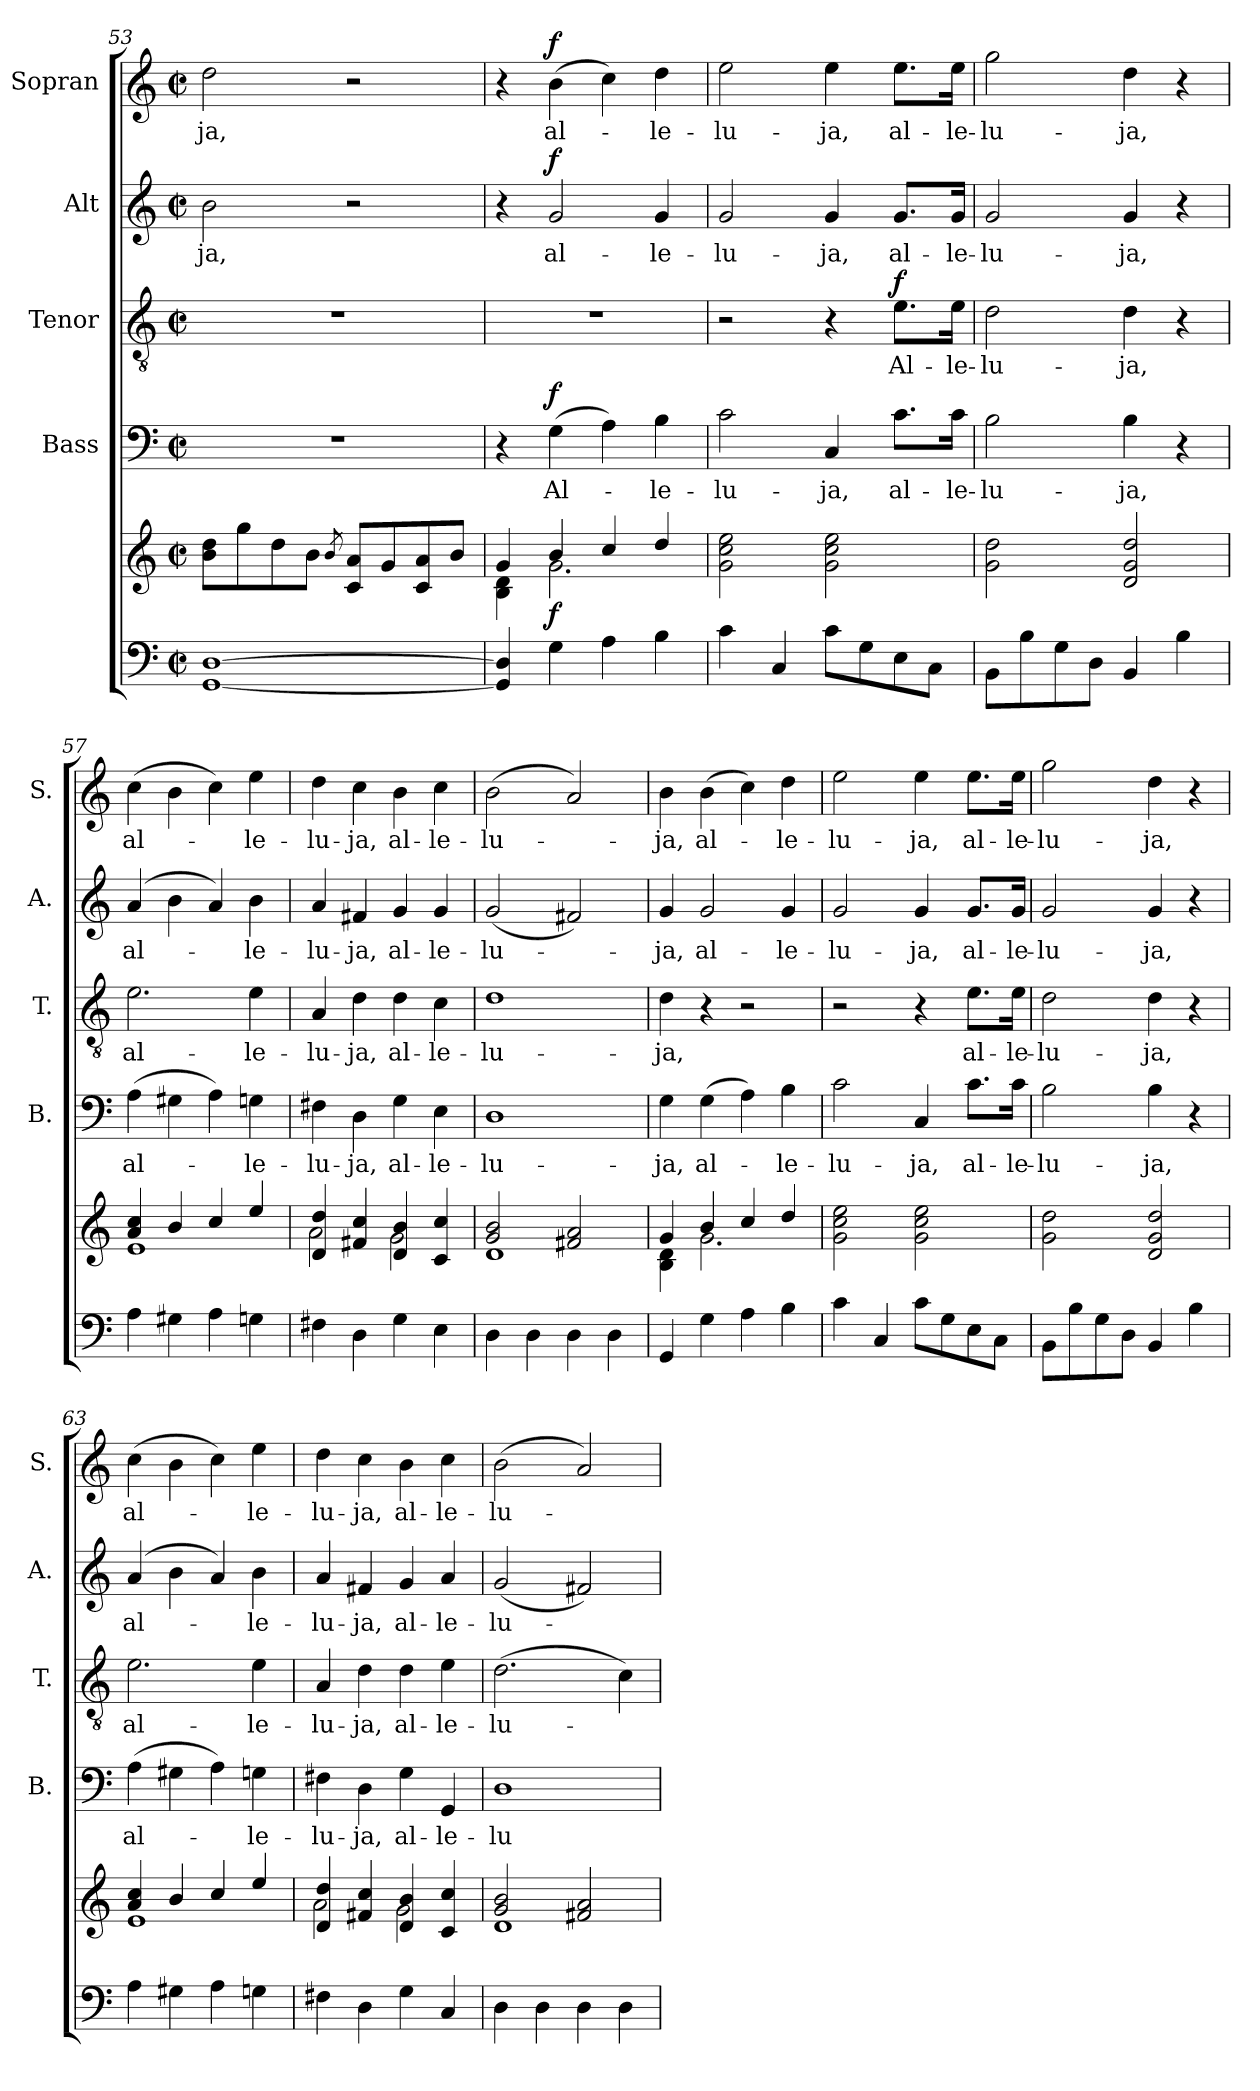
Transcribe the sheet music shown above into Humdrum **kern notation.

**kern	**kern	**dynam	**kern	**text	**dynam	**kern	**text	**dynam	**kern	**text	**dynam	**kern	**text	**dynam
*part5	*part5	*part5	*part4	*part4	*part4	*part3	*part3	*part3	*part2	*part2	*part2	*part1	*part1	*part1
*staff6	*staff5	*staff5/6	*staff4	*staff4	*staff4	*staff3	*staff3	*staff3	*staff2	*staff2	*staff2	*staff1	*staff1	*staff1
*	*	*	*I"Bass	*	*	*I"Tenor	*	*	*I"Alt	*	*	*I"Sopran	*	*
*	*	*	*I'B.	*	*	*I'T.	*	*	*I'A.	*	*	*I'S.	*	*
!!LO:PB:g=z
*clefF4	*clefG2	*	*clefF4	*	*	*clefGv2	*	*	*clefG2	*	*	*clefG2	*	*
*k[]	*k[]	*	*k[]	*	*	*k[]	*	*	*k[]	*	*	*k[]	*	*
*C:	*C:	*	*C:	*	*	*C:	*	*	*C:	*	*	*C:	*	*
*M2/2	*M2/2	*	*M2/2	*	*	*M2/2	*	*	*M2/2	*	*	*M2/2	*	*
*met(c|)	*met(c|)	*	*met(c|)	*	*	*met(c|)	*	*	*met(c|)	*	*	*met(c|)	*	*
=53	=53	=53	=53	=53	=53	=53	=53	=53	=53	=53	=53	=53	=53	=53
!	!	!	!	!	!	!	!	!	!	!LO:LY:b	!	!	!LO:LY:b	!
[1GG [1D	8b\ 8dd\L	.	1r	.	.	1r	.	.	2b\	-ja,	.	2dd\	-ja,	.
.	8gg\	.	.	.	.	.	.	.	.	.	.	.	.	.
.	8dd\	.	.	.	.	.	.	.	.	.	.	.	.	.
.	8b\J	.	.	.	.	.	.	.	.	.	.	.	.	.
.	8qb/	.	.	.	.	.	.	.	.	.	.	.	.	.
.	8c/ 8a/L	.	.	.	.	.	.	.	2r	.	.	2r	.	.
.	8g/	.	.	.	.	.	.	.	.	.	.	.	.	.
.	8c/ 8a/	.	.	.	.	.	.	.	.	.	.	.	.	.
.	8b/J	.	.	.	.	.	.	.	.	.	.	.	.	.
=54	=54	=54	=54	=54	=54	=54	=54	=54	=54	=54	=54	=54	=54	=54
*	*^	*	*	*	*	*	*	*	*	*	*	*	*	*
4GG/] 4D/]	4g/	4B\ 4d\	.	4r	.	.	1r	.	.	4r	.	.	4r	.	.
!	!	!	!LO:DY:b	!	!LO:LY:b	!LO:DY:a	!	!	!	!	!LO:LY:b	!LO:DY:a	!	!LO:LY:b	!LO:DY:a
4G\	4b/	2.g\	f	(>4G\	Al-	f	.	.	.	2g/	al-	f	(>4b\	al-	f
4A\	4cc/	.	.	4A\)	.	.	.	.	.	.	.	.	4cc\)	.	.
!	!	!	!	!	!LO:LY:b	!	!	!	!	!	!LO:LY:b	!	!	!LO:LY:b	!
4B\	4dd/	.	.	4B\	-le-	.	.	.	.	4g/	-le-	.	4dd\	-le-	.
*	*v	*v	*	*	*	*	*	*	*	*	*	*	*	*	*
=55	=55	=55	=55	=55	=55	=55	=55	=55	=55	=55	=55	=55	=55	=55
!	!	!	!	!LO:LY:b	!	!	!	!	!	!LO:LY:b	!	!	!LO:LY:b	!
4c\	2g\ 2cc\ 2ee\	.	2c\	-lu-	.	2r	.	.	2g/	-lu-	.	2ee\	-lu-	.
4C/	.	.	.	.	.	.	.	.	.	.	.	.	.	.
!	!	!	!	!LO:LY:b	!	!	!	!	!	!LO:LY:b	!	!	!LO:LY:b	!
8c\L	2g\ 2cc\ 2ee\	.	4C/	-ja,	.	4r	.	.	4g/	-ja,	.	4ee\	-ja,	.
8G\	.	.	.	.	.	.	.	.	.	.	.	.	.	.
!	!	!	!	!LO:LY:b	!	!	!LO:LY:b	!LO:DY:a	!	!LO:LY:b	!	!	!LO:LY:b	!
8E\	.	.	8.c\L	al-	.	8.e\L	Al-	f	8.g/L	al-	.	8.ee\L	al-	.
8C\J	.	.	.	.	.	.	.	.	.	.	.	.	.	.
!	!	!	!	!LO:LY:b	!	!	!LO:LY:b	!	!	!LO:LY:b	!	!	!LO:LY:b	!
.	.	.	16c\Jk	-le-	.	16e\Jk	-le-	.	16g/Jk	-le-	.	16ee\Jk	-le-	.
=56	=56	=56	=56	=56	=56	=56	=56	=56	=56	=56	=56	=56	=56	=56
!	!	!	!	!LO:LY:b	!	!	!LO:LY:b	!	!	!LO:LY:b	!	!	!LO:LY:b	!
8BB\L	2g\ 2dd\	.	2B\	-lu-	.	2d\	-lu-	.	2g/	-lu-	.	2gg\	-lu-	.
8B\	.	.	.	.	.	.	.	.	.	.	.	.	.	.
8G\	.	.	.	.	.	.	.	.	.	.	.	.	.	.
8D\J	.	.	.	.	.	.	.	.	.	.	.	.	.	.
!	!	!	!	!LO:LY:b	!	!	!LO:LY:b	!	!	!LO:LY:b	!	!	!LO:LY:b	!
4BB/	2d/ 2g/ 2dd/	.	4B\	-ja,	.	4d\	-ja,	.	4g/	-ja,	.	4dd\	-ja,	.
4B\	.	.	4r	.	.	4r	.	.	4r	.	.	4r	.	.
=57	=57	=57	=57	=57	=57	=57	=57	=57	=57	=57	=57	=57	=57	=57
*	*^	*	*	*	*	*	*	*	*	*	*	*	*	*
!	!	!	!	!	!LO:LY:b	!	!	!LO:LY:b	!	!	!LO:LY:b	!	!	!LO:LY:b	!
4A\	4a/ 4cc/	1e	.	(>4A\	al-	.	2.e\	al-	.	(4a/	al-	.	(>4cc\	al-	.
4G#X\	4b/	.	.	4G#X\	.	.	.	.	.	4b\	.	.	4b\	.	.
4A\	4cc/	.	.	4A\)	.	.	.	.	.	4a/)	.	.	4cc\)	.	.
!	!	!	!	!	!LO:LY:b	!	!	!LO:LY:b	!	!	!LO:LY:b	!	!	!LO:LY:b	!
4Gn\	4ee/	.	.	4Gn\	-le-	.	4e\	-le-	.	4b\	-le-	.	4ee\	-le-	.
!!LO:LB:g=z
=58	=58	=58	=58	=58	=58	=58	=58	=58	=58	=58	=58	=58	=58	=58	=58
!	!	!	!	!	!LO:LY:b	!	!	!LO:LY:b	!	!	!LO:LY:b	!	!	!LO:LY:b	!
4F#X\	4d/ 4dd/	2a\	.	4F#X\	-lu-	.	4A/	-lu-	.	4a/	-lu-	.	4dd\	-lu-	.
!	!	!	!	!	!LO:LY:b	!	!	!LO:LY:b	!	!	!LO:LY:b	!	!	!LO:LY:b	!
4D\	4f#X/ 4cc/	.	.	4D\	-ja,	.	4d\	-ja,	.	4f#X/	-ja,	.	4cc\	-ja,	.
!	!	!	!	!	!LO:LY:b	!	!	!LO:LY:b	!	!	!LO:LY:b	!	!	!LO:LY:b	!
4G\	4d/ 4b/	2g\	.	4G\	al-	.	4d\	al-	.	4g/	al-	.	4b\	al-	.
!	!	!	!	!	!LO:LY:b	!	!	!LO:LY:b	!	!	!LO:LY:b	!	!	!LO:LY:b	!
4E\	4c/ 4cc/	.	.	4E\	-le-	.	4c\	-le-	.	4g/	-le-	.	4cc\	-le-	.
=59	=59	=59	=59	=59	=59	=59	=59	=59	=59	=59	=59	=59	=59	=59	=59
!	!	!	!	!	!LO:LY:b	!	!	!LO:LY:b	!	!	!LO:LY:b	!	!	!LO:LY:b	!
4D\	2g/ 2b/	1d	.	1D	-lu-	.	1d	-lu-	.	(<2g/	-lu-	.	(>2b\	-lu-	.
4D\	.	.	.	.	.	.	.	.	.	.	.	.	.	.	.
4D\	2f#X/ 2a/	.	.	.	.	.	.	.	.	2f#X/)	.	.	2a/)	.	.
4D\	.	.	.	.	.	.	.	.	.	.	.	.	.	.	.
=60	=60	=60	=60	=60	=60	=60	=60	=60	=60	=60	=60	=60	=60	=60	=60
!	!	!	!	!	!LO:LY:b	!	!	!LO:LY:b	!	!	!LO:LY:b	!	!	!LO:LY:b	!
4GG/	4g/	4B\ 4d\	.	4G\	-ja,	.	4d\	-ja,	.	4g/	-ja,	.	4b\	-ja,	.
!	!	!	!	!	!LO:LY:b	!	!	!	!	!	!LO:LY:b	!	!	!LO:LY:b	!
4G\	4b/	2.g\	.	(>4G\	al-	.	4r	.	.	2g/	al-	.	(>4b\	al-	.
4A\	4cc/	.	.	4A\)	.	.	2r	.	.	.	.	.	4cc\)	.	.
!	!	!	!	!	!LO:LY:b	!	!	!	!	!	!LO:LY:b	!	!	!LO:LY:b	!
4B\	4dd/	.	.	4B\	-le-	.	.	.	.	4g/	-le-	.	4dd\	-le-	.
*	*v	*v	*	*	*	*	*	*	*	*	*	*	*	*	*
=61	=61	=61	=61	=61	=61	=61	=61	=61	=61	=61	=61	=61	=61	=61
!	!	!	!	!LO:LY:b	!	!	!	!	!	!LO:LY:b	!	!	!LO:LY:b	!
4c\	2g\ 2cc\ 2ee\	.	2c\	-lu-	.	2r	.	.	2g/	-lu-	.	2ee\	-lu-	.
4C/	.	.	.	.	.	.	.	.	.	.	.	.	.	.
!	!	!	!	!LO:LY:b	!	!	!	!	!	!LO:LY:b	!	!	!LO:LY:b	!
8c\L	2g\ 2cc\ 2ee\	.	4C/	-ja,	.	4r	.	.	4g/	-ja,	.	4ee\	-ja,	.
8G\	.	.	.	.	.	.	.	.	.	.	.	.	.	.
!	!	!	!	!LO:LY:b	!	!	!LO:LY:b	!	!	!LO:LY:b	!	!	!LO:LY:b	!
8E\	.	.	8.c\L	al-	.	8.e\L	al-	.	8.g/L	al-	.	8.ee\L	al-	.
8C\J	.	.	.	.	.	.	.	.	.	.	.	.	.	.
!	!	!	!	!LO:LY:b	!	!	!LO:LY:b	!	!	!LO:LY:b	!	!	!LO:LY:b	!
.	.	.	16c\Jk	-le-	.	16e\Jk	-le-	.	16g/Jk	-le-	.	16ee\Jk	-le-	.
!!LO:PB:g=z
=62	=62	=62	=62	=62	=62	=62	=62	=62	=62	=62	=62	=62	=62	=62
!	!	!	!	!LO:LY:b	!	!	!LO:LY:b	!	!	!LO:LY:b	!	!	!LO:LY:b	!
8BB\L	2g\ 2dd\	.	2B\	-lu-	.	2d\	-lu-	.	2g/	-lu-	.	2gg\	-lu-	.
8B\	.	.	.	.	.	.	.	.	.	.	.	.	.	.
8G\	.	.	.	.	.	.	.	.	.	.	.	.	.	.
8D\J	.	.	.	.	.	.	.	.	.	.	.	.	.	.
!	!	!	!	!LO:LY:b	!	!	!LO:LY:b	!	!	!LO:LY:b	!	!	!LO:LY:b	!
4BB/	2d/ 2g/ 2dd/	.	4B\	-ja,	.	4d\	-ja,	.	4g/	-ja,	.	4dd\	-ja,	.
4B\	.	.	4r	.	.	4r	.	.	4r	.	.	4r	.	.
=63	=63	=63	=63	=63	=63	=63	=63	=63	=63	=63	=63	=63	=63	=63
*	*^	*	*	*	*	*	*	*	*	*	*	*	*	*
!	!	!	!	!	!LO:LY:b	!	!	!LO:LY:b	!	!	!LO:LY:b	!	!	!LO:LY:b	!
4A\	4a/ 4cc/	1e	.	(>4A\	al-	.	2.e\	al-	.	(4a/	al-	.	(>4cc\	al-	.
4G#X\	4b/	.	.	4G#X\	.	.	.	.	.	4b\	.	.	4b\	.	.
4A\	4cc/	.	.	4A\)	.	.	.	.	.	4a/)	.	.	4cc\)	.	.
!	!	!	!	!	!LO:LY:b	!	!	!LO:LY:b	!	!	!LO:LY:b	!	!	!LO:LY:b	!
4Gn\	4ee/	.	.	4Gn\	-le-	.	4e\	-le-	.	4b\	-le-	.	4ee\	-le-	.
=64	=64	=64	=64	=64	=64	=64	=64	=64	=64	=64	=64	=64	=64	=64	=64
!	!	!	!	!	!LO:LY:b	!	!	!LO:LY:b	!	!	!LO:LY:b	!	!	!LO:LY:b	!
4F#X\	4d/ 4dd/	2a\	.	4F#X\	-lu-	.	4A/	-lu-	.	4a/	-lu-	.	4dd\	-lu-	.
!	!	!	!	!	!LO:LY:b	!	!	!LO:LY:b	!	!	!LO:LY:b	!	!	!LO:LY:b	!
4D\	4f#X/ 4cc/	.	.	4D\	-ja,	.	4d\	-ja,	.	4f#X/	-ja,	.	4cc\	-ja,	.
!	!	!	!	!	!LO:LY:b	!	!	!LO:LY:b	!	!	!LO:LY:b	!	!	!LO:LY:b	!
4G\	4d/ 4b/	2g\	.	4G\	al-	.	4d\	al-	.	4g/	al-	.	4b\	al-	.
!	!	!	!	!	!LO:LY:b	!	!	!LO:LY:b	!	!	!LO:LY:b	!	!	!LO:LY:b	!
4C/	4c/ 4cc/	.	.	4GG/	-le-	.	4e\	-le-	.	4a/	-le-	.	4cc\	-le-	.
=65	=65	=65	=65	=65	=65	=65	=65	=65	=65	=65	=65	=65	=65	=65	=65
!	!	!	!	!	!LO:LY:b	!	!	!LO:LY:b	!	!	!LO:LY:b	!	!	!LO:LY:b	!
4D\	2g/ 2b/	1d	.	1D	-lu-	.	(>2.d\	-lu-	.	(<2g/	-lu-	.	(>2b\	-lu-	.
4D\	.	.	.	.	.	.	.	.	.	.	.	.	.	.	.
4D\	2f#X/ 2a/	.	.	.	.	.	.	.	.	2f#X/)	.	.	2a/)	.	.
4D\	.	.	.	.	.	.	4c\)	.	.	.	.	.	.	.	.
*	*v	*v	*	*	*	*	*	*	*	*	*	*	*	*	*
=	=	=	=	=	=	=	=	=	=	=	=	=	=	=
*-	*-	*-	*-	*-	*-	*-	*-	*-	*-	*-	*-	*-	*-	*-
